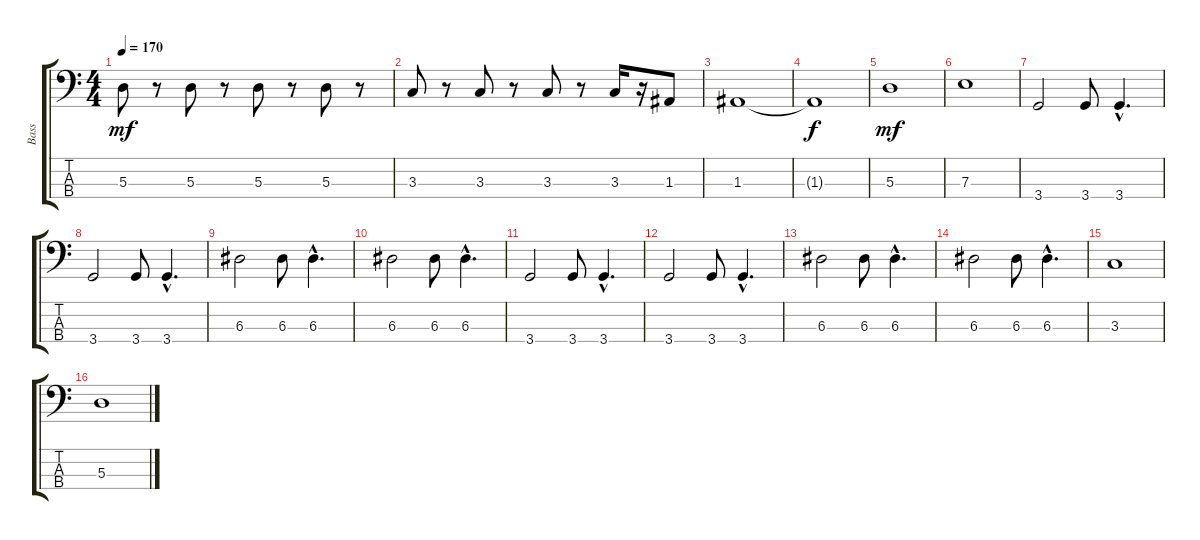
\track ("Bass" "Bass") {instrument electricbasspick}
\staff {score tabs}
\tuning (G2 D2 A1 E1) {hide}
\ts (4 4)
\tempo 170
\clef f4
\ks c
5.3.8{dy mf} r.8 5.3.8 r.8 5.3.8 r.8 5.3.8 r.8 |
3.3.8 r.8 3.3.8 r.8 3.3.8 r.8 3.3.16 r.16 1.3.8 |
1.3.1 |
1.3{t}.1{dy f} |
5.3.1{dy mf} |
7.3.1 |
3.4.2 3.4.8 3.4{hac}.4{d} |
3.4.2 3.4.8 3.4{hac}.4{d} |
6.3.2 6.3.8 6.3{hac}.4{d} |
6.3.2 6.3.8 6.3{hac}.4{d} |
3.4.2 3.4.8 3.4{hac}.4{d} |
3.4.2 3.4.8 3.4{hac}.4{d} |
6.3.2 6.3.8 6.3{hac}.4{d} |
6.3.2 6.3.8 6.3{hac}.4{d} |
3.3.1 |
5.3.1
